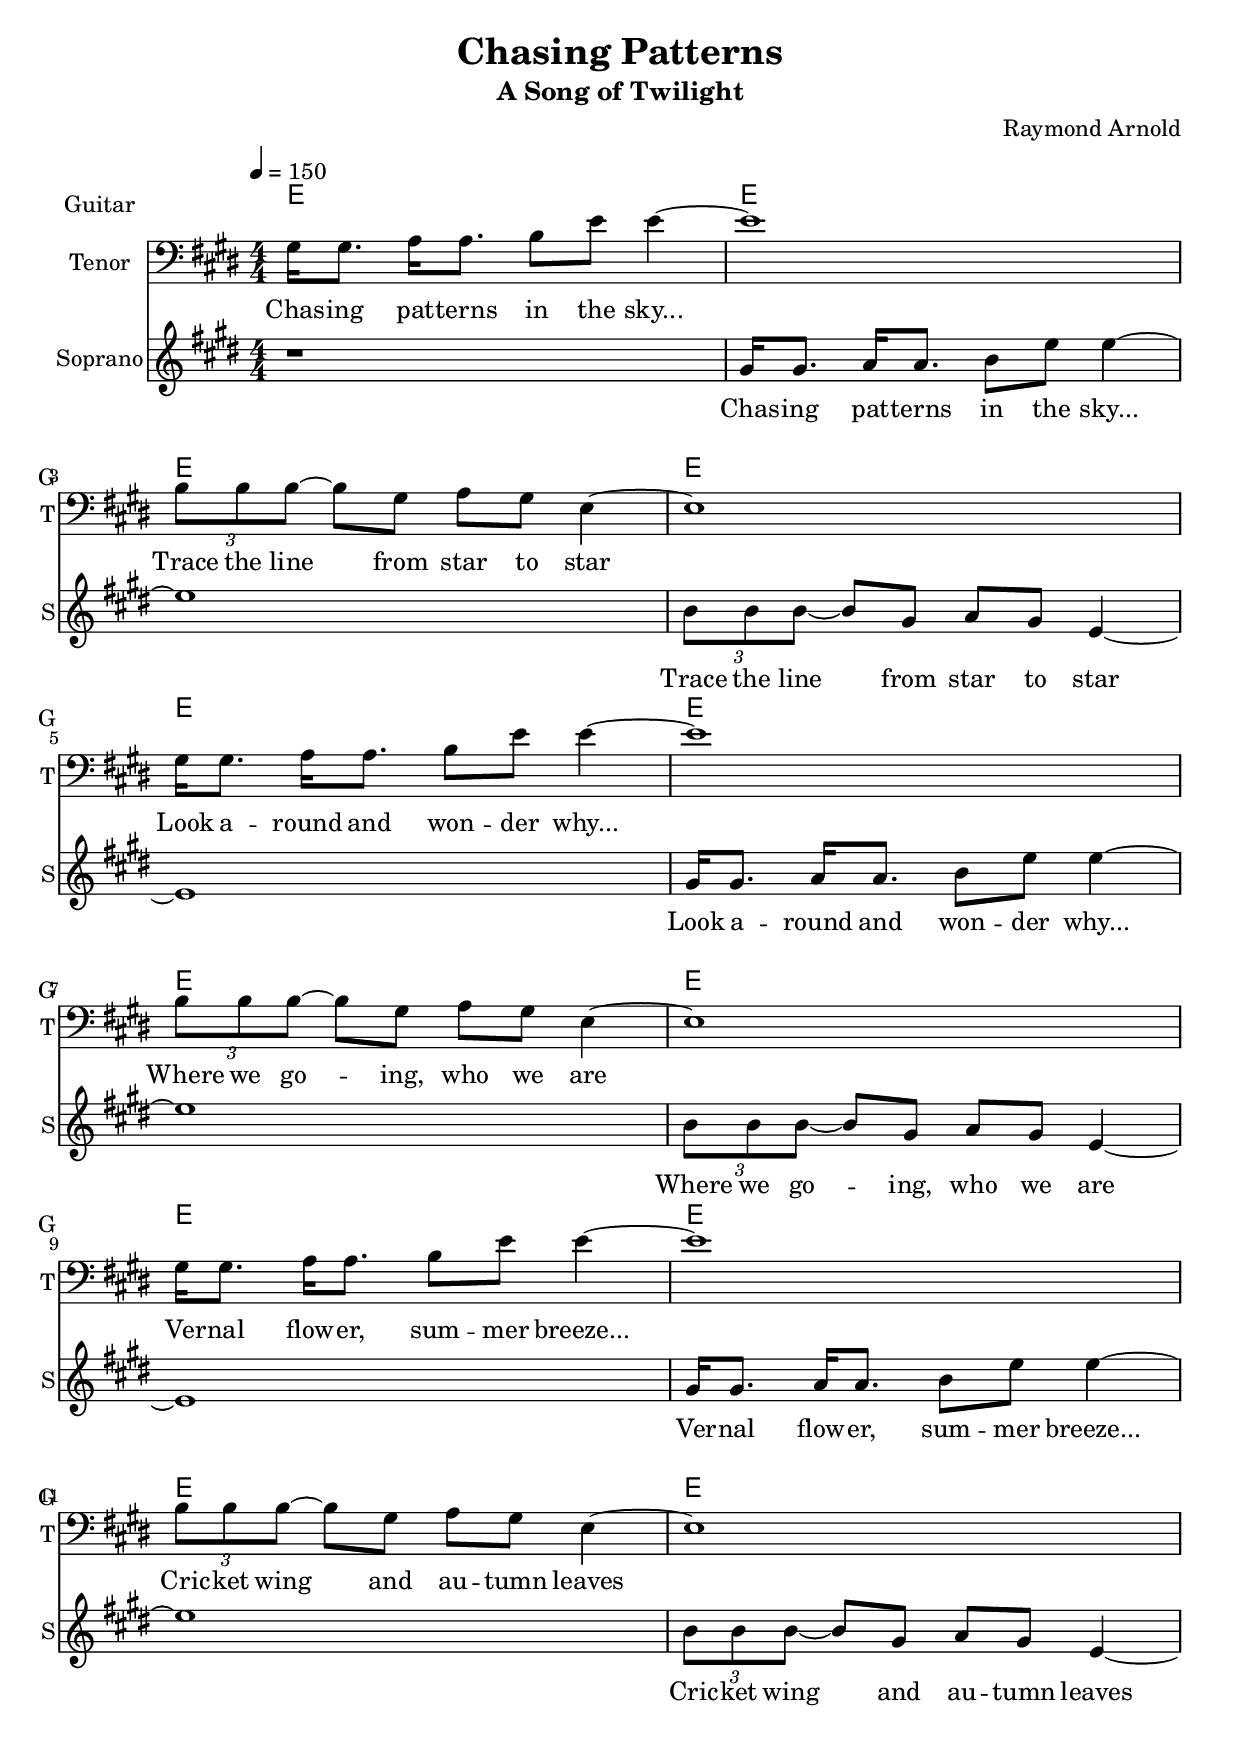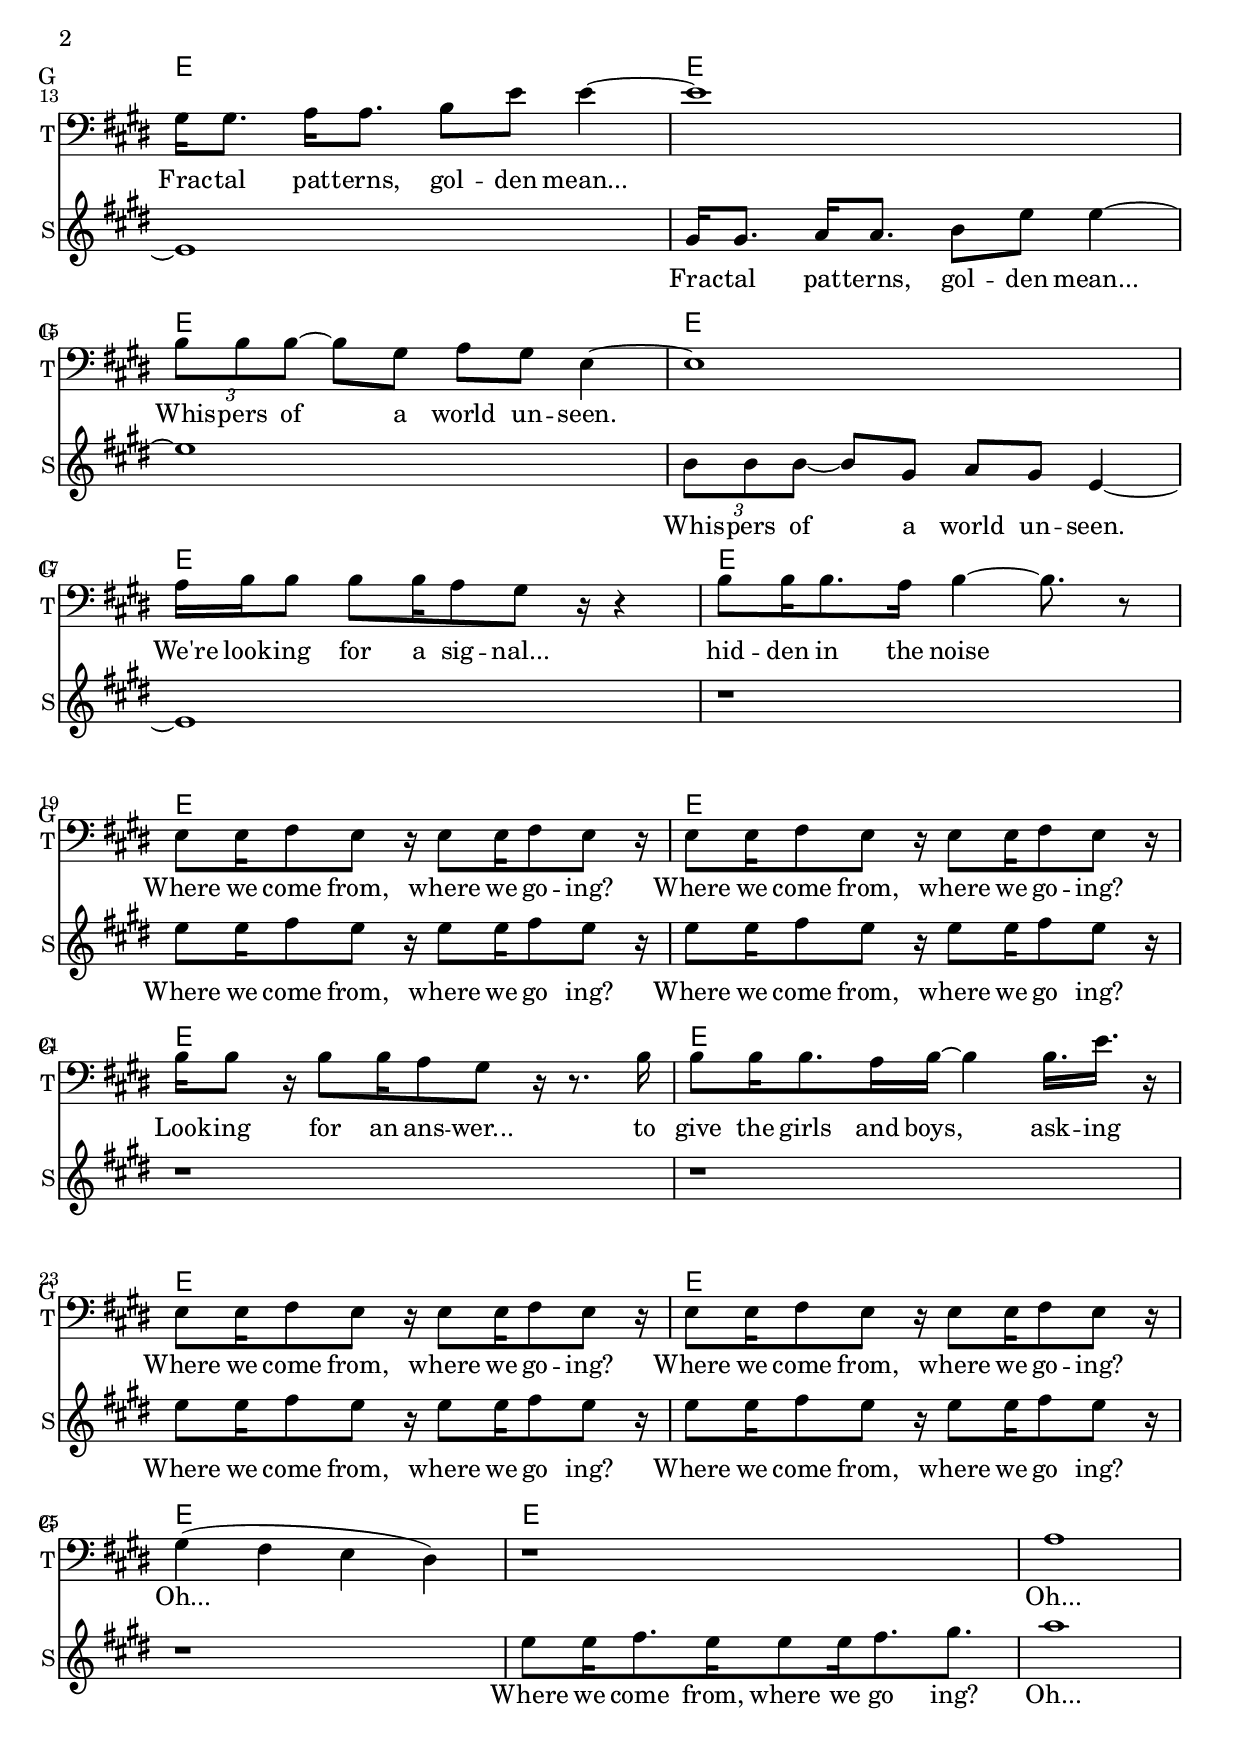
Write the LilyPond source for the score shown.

\version "2.16.2"

\header {
  title = "Chasing Patterns"
  subtitle = "A Song of Twilight"
  composer = "Raymond Arnold"
}

voicOne = \relative {
  \key e \major
  \numericTimeSignature
  \time 4/4
  \repeat unfold 4 {
    gis16 gis8. a16 a8. b8 e8 e4 ~ e1
    \tuplet 3/2 { b8 b b ~} b8  gis a gis  e4 ~ \noBreak e1 \break
  }
  a16 b b8  b8 b16 a8 gis8 r16 r4
  b8 b16 b8. a16 b4 ~b8. r8

  e,8 e16 fis8 e r16
  e8 e16 fis8 e r16
  e8 e16 fis8 e r16
  e8 e16 fis8 e r16

  b' b8 r16 b8 b16 a8 gis8 r16 r8.
  b16 b8 b16 b8. a16 b16 ~ b4 b16. e16. r16

  e,8 e16 fis8 e r16
  e8 e16 fis8 e r16
  e8 e16 fis8 e r16
  e8 e16 fis8 e r16

  gis4(  fis  e  dis)
  r1
  a'1

}

voicTwo = \relative {
  \key e \major
  \numericTimeSignature
  \time 4/4
  
  r1
  \repeat unfold 4 {
    gis'16 gis8. a16 a8. b8 e8 e4 ~ e1
    \tuplet 3/2 { b8 b b ~} b8  gis a gis e4 ~e1
  }
  r1 

  e'8 e16 fis8 e r16
  e8 e16 fis8 e r16
  e8 e16 fis8 e r16
  e8 e16 fis8 e r16

  r1 r1

  e8 e16 fis8 e r16
  e8 e16 fis8 e r16
  e8 e16 fis8 e r16
  e8 e16 fis8 e r16

  r1
  e8 e16 fis8. e16 e8 e16 fis8. gis8.
  a1
}

harmony = {
  \chordmode {
    \repeat unfold 26 {
      e1
    }
  }
}

verse_a = \lyricmode {
  Chas -- ing pat -- terns in the sky...  Trace the line from star to star
  Look a -- round and won -- der why...  Where we go -- ing, who we are
  Ver -- nal flow -- er, sum -- mer breeze...  Cric -- ket wing and au -- tumn leaves
  Frac -- tal pat -- terns, gol -- den mean... Whis -- pers of a world un -- seen.
}

verse_b_tenor = \lyricmode {
  We're look -- ing for a sig -- nal... hid -- den in the noise
  Where we come from, where we go -- ing? Where we come from, where we go -- ing?
  Look -- ing for an ans -- wer... to give the girls and boys, ask -- ing
  Where we come from, where we go -- ing? Where we come from, where we go -- ing?
  Oh... 
  Oh...
}

verse_b_alto = \lyricmode {
  Where we come from, where we go ing? Where we come from, where we go ing?
  Where we come from, where we go ing? Where we come from, where we go ing?
  Where we come from, where we go ing? 
  Oh... 
}

\score {
  <<
   \new ChordNames \with {
      \consists "Instrument_name_engraver"
      instrumentName = #"Guitar"
      shortInstrumentName = #"G"
   } {
     \harmony
   }
   \new Voice = "voice1" \with {
     \remove Forbid_line_break_engraver
   }{
      \set Staff.instrumentName = #"Tenor"
      \set Staff.shortInstrumentName = #"T"
      \clef "bass"
      \tempo 4=150
      \voicOne
    }
    \new Lyrics \lyricsto "voice1" {
      <<
        \new Lyrics {\verse_a \verse_b_tenor}
      >>
    }
    \new Voice = "voice2" \with {
      \remove Forbid_line_break_engraver
    }{
      \set Staff.instrumentName = #"Soprano"
      \set Staff.shortInstrumentName = #"S"
      \clef "treble"
      \tempo 4=150
      \voicTwo
    }
    \new Lyrics \lyricsto "voice2" {
      <<
        \new Lyrics {\verse_a \verse_b_alto}
      >>
    }
 
  >>
  \layout {
    \context {
      \Score
    }
  }
}

\score {
  <<
    \new Voice = "1" {
      \tempo 4=90
      \set Staff.midiInstrument=#"Acoustic Guitar (nylon)"
      \set Staff.midiMaximumVolume=#.5
      \set Staff.midiMinimumVolume=#.5
      \harmony
    }

    \new Voice = "1" {
      \set Staff.midiInstrument=#"voice oohs"
      \set Staff.midiMaximumVolume=#1
      \set Staff.midiMinimumVolume=#1
      \voicOne
    }

    \new Voice = "2" {
      \set Staff.midiInstrument=#"voice oohs"
      \set Staff.midiMaximumVolume=#1
      \set Staff.midiMinimumVolume=#1
      \voicTwo
    }

  >>
  \midi {}
}
